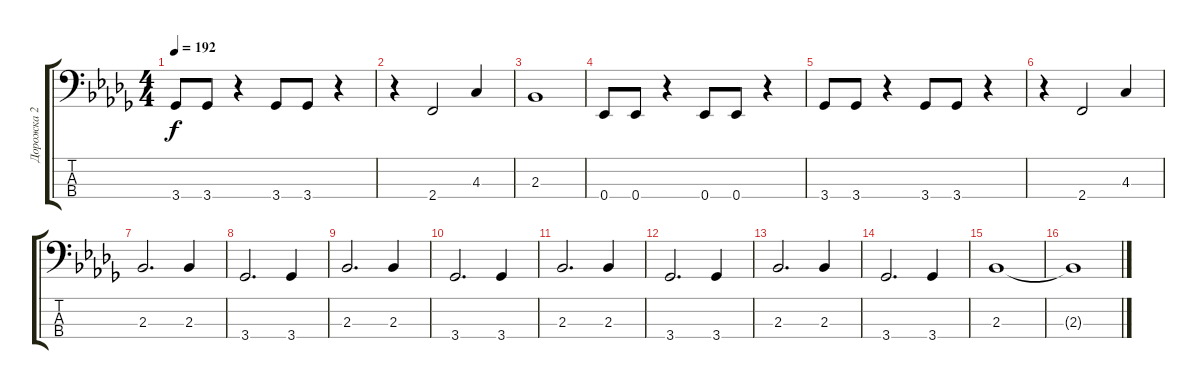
\track ("Дорожка 2" "Дорожка 2") {instrument electricbassfinger}
\staff {score tabs}
\tuning (Gb2 Db2 Ab1 Eb1) {hide}
\ts (4 4)
\tempo 192
\clef f4
\ks bbminor
3.4.8{dy f} 3.4.8 r.4 3.4.8 3.4.8 r.4 |
r.4 2.4.2 4.3.4 |
2.3.1 |
0.4.8 0.4.8 r.4 0.4.8 0.4.8 r.4 |
3.4.8 3.4.8 r.4 3.4.8 3.4.8 r.4 |
r.4 2.4.2 4.3.4 |
2.3.2{d} 2.3.4 |
3.4.2{d} 3.4.4 |
2.3.2{d} 2.3.4 |
3.4.2{d} 3.4.4 |
2.3.2{d} 2.3.4 |
3.4.2{d} 3.4.4 |
2.3.2{d} 2.3.4 |
3.4.2{d} 3.4.4 |
2.3.1 |
2.3{t}.1
